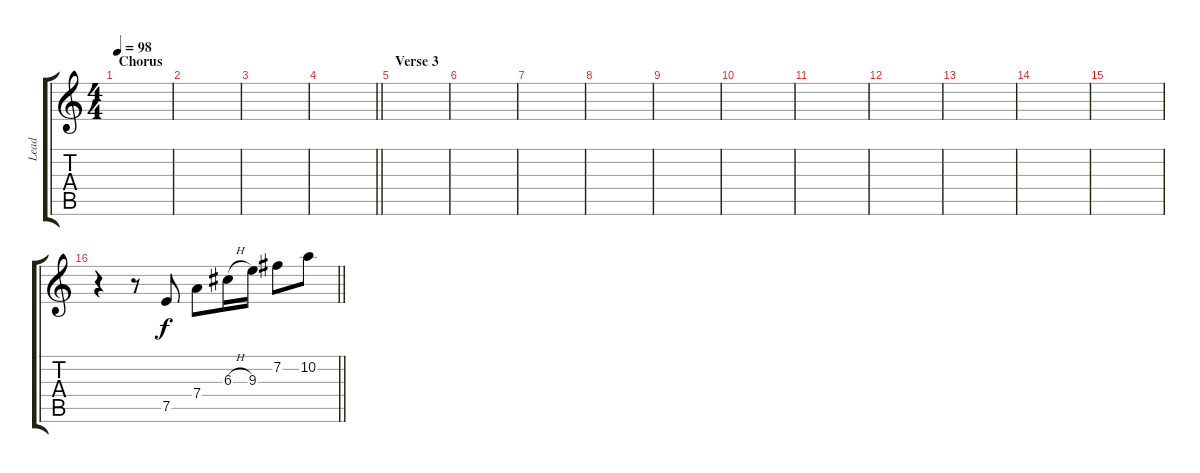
\track ("Lead" "Lead") {instrument distortionguitar}
\staff {score tabs}
\tuning (E4 B3 G3 D3 A2 E2) {hide}
\ts (4 4)
\section ("" "Chorus")
\tempo 98
\clef g2
\ks c
|
|
|
\barLineRight lightlight
|
\section ("" "Verse 3")
|
|
|
|
|
|
|
|
|
|
|
\barLineRight lightlight
r.4 r.8 7.5.8 7.4.8 6.3{h}.16 9.3.16 7.2.8 10.2.8
